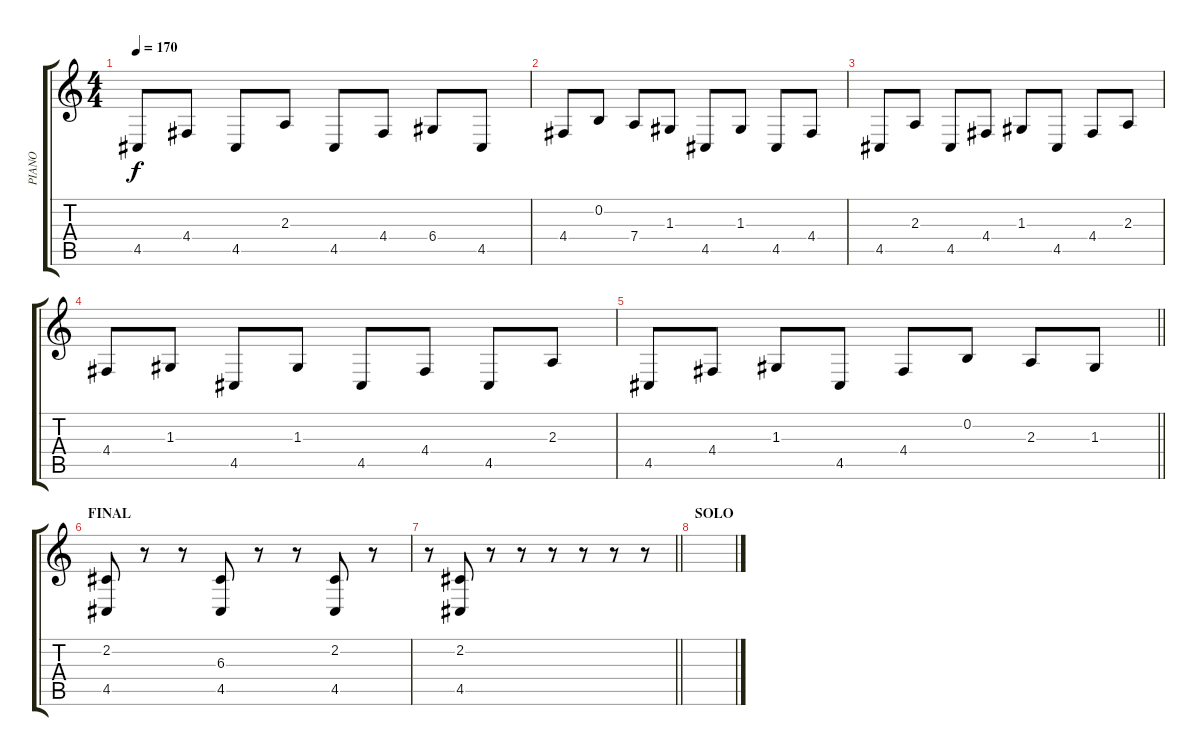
\track ("PIANO" "PIANO") {instrument acousticgrandpiano}
\staff {score tabs}
\tuning (E4 B3 G3 D3 A2 E2) {hide}
\ts (4 4)
\tempo 170
\clef g2
\ks c
4.5.8{dy f} 4.4.8 4.5.8 2.3.8 4.5.8 4.4.8 6.4.8 4.5.8 |
4.4.8 0.2.8 7.4.8 1.3.8 4.5.8 1.3.8 4.5.8 4.4.8 |
4.5.8 2.3.8 4.5.8 4.4.8 1.3.8 4.5.8 4.4.8 2.3.8 |
4.4.8 1.3.8 4.5.8 1.3.8 4.5.8 4.4.8 4.5.8 2.3.8 |
\barLineRight lightlight
4.5.8 4.4.8 1.3.8 4.5.8 4.4.8 0.2.8 2.3.8 1.3.8 |
\section ("" "FINAL")
(2.2 4.5).8 r.8 r.8 (6.3 4.5).8 r.8 r.8 (2.2 4.5).8 r.8 |
\barLineRight lightlight
r.8 (2.2 4.5).8 r.8 r.8 r.8 r.8 r.8 r.8 |
\section ("" "SOLO")
